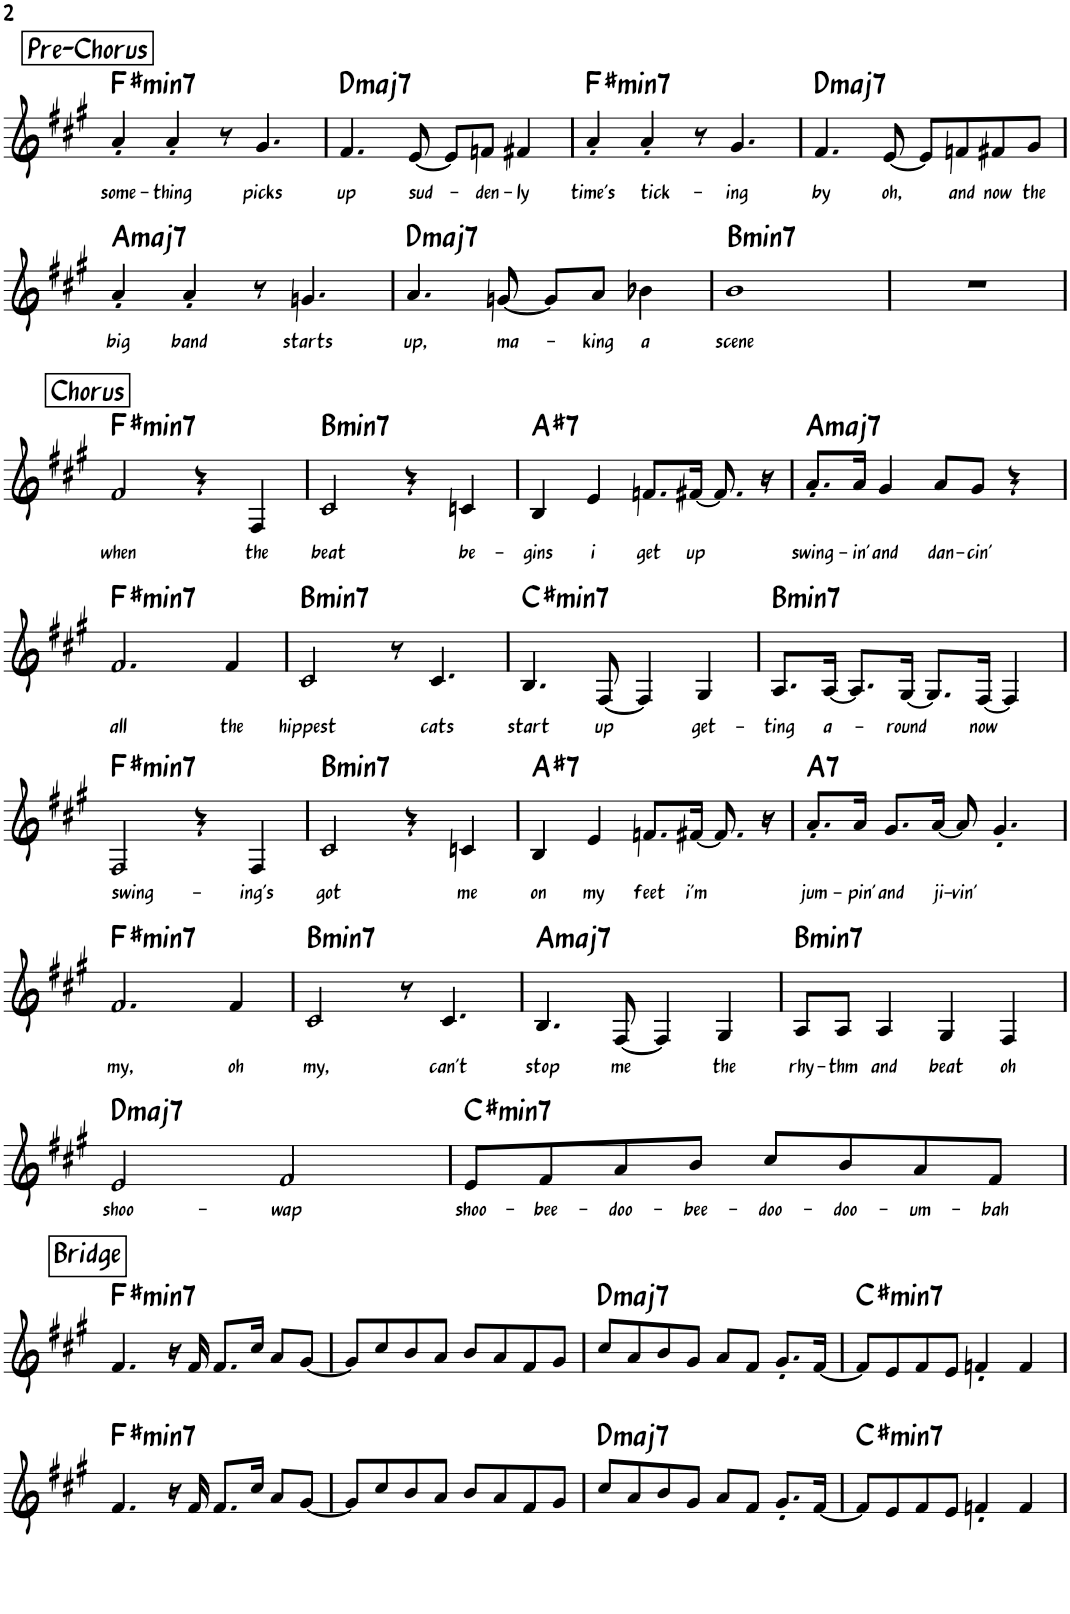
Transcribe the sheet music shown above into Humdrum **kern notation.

**kern	**kern	**kern	**text	**harte	**kern	**text	**harte
*part4	*part3	*part2	*part2	*part2	*part1	*part1	*part1
*staff4	*staff3	*staff2	*staff2	*	*staff1	*staff1	*
*I"Electric Bass	*I"Electric Bass	*I"Piano	*	*	*I"Bb Trumpet	*	*
*I'El. B.	*I'El. B.	*I'Pno.	*	*	*I'Bb Tpt.	*	*
!!LO:PB:g=z
*	*clefF4	*clefG2	*	*	*clefG2	*	*
*Trd7c12	*Trd7c12	*	*	*	*Trd1c2	*	*
*k[f#]	*k[f#]	*k[f#]	*	*	*k[f#c#g#]	*	*
*M4/4	*M4/4	*M4/4	*	*	*M4/4	*	*
!!LO:REH:place=s1:a:B:rj:fs=14:t=Pre-Chorus
=33	=33	=33	=33	=33	=33	=33	=33
!	!	!	!	!LO:H:kt=min7	!	!LO:LY:b	!LO:H:kt=min7
4EE'	4EE'	4g'	some-	E:min7	4a'/	some-	F#:min7
!	!	!	!	!	!	!LO:LY:b	!
4EE'	4EE'	4g'	-thing	.	4a'/	-thing	.
8r	8r	8r	.	.	8r	.	.
!	!	!	!	!	!	!LO:LY:b	!
8D	8D	4.f#	picks	.	4.g#/	picks	.
4r	4r	.	.	.	.	.	.
=34	=34	=34	=34	=34	=34	=34	=34
!	!	!	!	!LO:H:kt=maj7	!	!LO:LY:b	!LO:H:kt=maj7
4C'	4C'	4.e	up	C:maj7	4.f#/	up	D:maj7
8r	8r	.	.	.	.	.	.
!	!	!	!	!	!	!LO:LY:b	!
8EE	8EE	[8d	sud-	.	[8e/	sud-	.
8C\L	8C/L	8d/L]	.	.	8e/L]	.	.
!	!	!	!	!	!	!LO:LY:b	!
8EE\J	8EE/J	8d#X/J	-den-	.	8fn/J	-den-	.
!	!	!	!	!	!	!LO:LY:b	!
4D'	4D'	4e	-ly	.	4f#X/	-ly	.
=35	=35	=35	=35	=35	=35	=35	=35
!	!	!	!	!LO:H:kt=min7	!	!LO:LY:b	!LO:H:kt=min7
4EE'	4EE'	4g'	time's	E:min7	4a'/	time's	F#:min7
!	!	!	!	!	!	!LO:LY:b	!
4EE'	4EE'	4g'	tick-	.	4a'/	tick-	.
8r	8r	8r	.	.	8r	.	.
!	!	!	!	!	!	!LO:LY:b	!
8D	8D	4.f#	-ing	.	4.g#/	-ing	.
4r	4r	.	.	.	.	.	.
=36	=36	=36	=36	=36	=36	=36	=36
!	!	!	!	!LO:H:kt=maj7	!	!LO:LY:b	!LO:H:kt=maj7
4C'	4C'	4.e	by	C:maj7	4.f#/	by	D:maj7
8r	8r	.	.	.	.	.	.
!	!	!	!	!	!	!LO:LY:b	!
8EE	8EE	[8d	oh,	.	[8e/	oh,	.
8C\L	8C/L	8d/L]	.	.	8e/L]	.	.
!	!	!	!	!	!	!LO:LY:b	!
8EE\J	8EE/J	8d#X/J	and	.	8fn/	and	.
!	!	!	!	!	!	!LO:LY:b	!
4D'	4D'	8e/L	now	.	8f#X/	now	.
!	!	!	!	!	!	!LO:LY:b	!
.	.	8f#/J	the	.	8g#/J	the	.
!!LO:LB:g=z
=37	=37	=37	=37	=37	=37	=37	=37
!	!	!	!	!LO:H:kt=maj7	!	!LO:LY:b	!LO:H:kt=maj7
4GG'	4GG'	4g'	big	G:maj7	4a'/	big	A:maj7
!	!	!	!	!	!	!LO:LY:b	!
4GG	4GG	4g'	band	.	4a'/	band	.
8r	8r	8r	.	.	8r	.	.
!	!	!	!	!	!	!LO:LY:b	!
8D	8D	4.fn	starts	.	4.gn/	starts	.
4r	4r	.	.	.	.	.	.
=38	=38	=38	=38	=38	=38	=38	=38
!	!	!	!	!LO:H:kt=maj7	!	!LO:LY:b	!LO:H:kt=maj7
4C'	4C'	4.g	up,	C:maj7	4.a/	up,	D:maj7
8r	8r	.	.	.	.	.	.
!	!	!	!	!	!	!LO:LY:b	!
8FFn	8FFn	[8fn	ma-	.	[8gn/	ma-	.
8C\L	8C/L	8f/L]	.	.	8g/L]	.	.
!	!	!	!	!	!	!LO:LY:b	!
8FF\J	8FF/J	8g/J	-king	.	8a/J	-king	.
!	!	!	!	!	!	!LO:LY:b	!
4D'	4D'	4g#X	a	.	4b-X\	a	.
=39	=39	=39	=39	=39	=39	=39	=39
!	!	!	!	!LO:H:kt=min7	!	!LO:LY:b	!LO:H:kt=min7
4GG	4GG	1a	scene	A:min7	1b	scene	B:min7
4FFn	4FFn	.	.	.	.	.	.
4GG	4GG	.	.	.	.	.	.
4AA	4AA	.	.	.	.	.	.
=40	=40	=40	=40	=40	=40	=40	=40
4BB	4BB	1r	.	.	1r	.	.
4C	4C	.	.	.	.	.	.
4D	4D	.	.	.	.	.	.
4E	4E	.	.	.	.	.	.
!!LO:LB:g=z
!!LO:REH:place=s1:a:B:rj:fs=14:t=Chorus
=41	=41	=41	=41	=41	=41	=41	=41
!	!	!	!	!LO:H:kt=min7	!	!LO:LY:b	!LO:H:kt=min7
4EE	4EE	2e	when	E:min7	2f#/	when	F#:min7
4EE	4EE	.	.	.	.	.	.
4EE	4EE	4r	.	.	4r	.	.
!	!	!	!	!	!	!LO:LY:b	!
4D	4D	4e	the	.	4F#/	the	.
=42	=42	=42	=42	=42	=42	=42	=42
!	!	!	!	!LO:H:kt=min7	!	!LO:LY:b	!LO:H:kt=min7
4AA	4AA	2b	beat	A:min7	2c#/	beat	B:min7
4AA	4AA	.	.	.	.	.	.
8AA\L	8AA/L	4r	.	.	4r	.	.
8EE\J	8EE/J	.	.	.	.	.	.
!	!	!	!	!	!	!LO:LY:b	!
4AA	4AA	4b-X	be-	.	4cn/	be-	.
=43	=43	=43	=43	=43	=43	=43	=43
!	!	!	!	!LO:H:kt=7	!	!LO:LY:b	!LO:H:kt=7
4GG#X	4GG#X	4a	-gins	G#:7	4B/	-gins	A#:7
!	!	!	!	!	!	!LO:LY:b	!
4GG#	4GG#	4dd	i	.	4e/	i	.
!	!	!	!	!	!	!LO:LY:b	!
8GG#\L	8GG#/L	8.dd#X\L	get	.	8.fn/L	get	.
8EE\J	8EE/J	.	.	.	.	.	.
!	!	!	!	!	!	!LO:LY:b	!
.	.	[16ee\Jk	up	.	[16f#X/Jk	up	.
4GG#	4GG#	8.ee]	.	.	8.f#/]	.	.
.	.	16r	.	.	16r	.	.
=44	=44	=44	=44	=44	=44	=44	=44
!	!	!	!	!LO:H:kt=maj7	!	!LO:LY:b	!LO:H:kt=maj7
4GG	4GG	8.gg'\L	swing-	G:maj7	8.a'/L	swing-	A:maj7
!	!	!	!	!	!	!LO:LY:b	!
.	.	16gg\Jk	-in'	.	16a/Jk	-in'	.
!	!	!	!	!	!	!LO:LY:b	!
8.GG\L	8.GG/L	4ff#	and	.	4g#/	and	.
[16FFn\Jk	[16FFn/Jk	.	.	.	.	.	.
!	!	!	!	!	!	!LO:LY:b	!
8.FF\L]	8.FF/L]	8gg\L	dan-	.	8a/L	dan-	.
!	!	!	!	!	!	!LO:LY:b	!
.	.	8ff#\J	-cin'	.	8g#/J	-cin'	.
[16FF\Jk	[16FF/Jk	.	.	.	.	.	.
4FF]	4FF]	4r	.	.	4r	.	.
!!LO:LB:g=z
=45	=45	=45	=45	=45	=45	=45	=45
!	!	!	!	!LO:H:kt=min7	!	!LO:LY:b	!LO:H:kt=min7
4EE	4EE	2.ee	all	E:min7	2.f#/	all	F#:min7
4GG	4GG	.	.	.	.	.	.
4AA	4AA	.	.	.	.	.	.
!	!	!	!	!	!	!LO:LY:b	!
4D	4D	4ee	the	.	4f#/	the	.
=46	=46	=46	=46	=46	=46	=46	=46
!	!	!	!	!LO:H:kt=min7	!	!LO:LY:b	!LO:H:kt=min7
4AA	4AA	2b	hippest	A:min7	2c#/	hippest	B:min7
4BB	4BB	.	.	.	.	.	.
4E	4E	8r	.	.	8r	.	.
!	!	!	!	!	!	!LO:LY:b	!
.	.	4.b	cats	.	4.c#/	cats	.
4D	4D	.	.	.	.	.	.
=47	=47	=47	=47	=47	=47	=47	=47
!	!	!	!	!LO:H:kt=min7	!	!LO:LY:b	!LO:H:kt=min7
4BB	4BB	4.a	start	B:min7	4.B/	start	C#:min7
4BB	4BB	.	.	.	.	.	.
!	!	!	!	!	!	!LO:LY:b	!
.	.	[8e	up	.	[8F#/	up	.
8BB\L	8BB/L	4e]	.	.	4F#/]	.	.
8GG#X\J	8GG#X/J	.	.	.	.	.	.
!	!	!	!	!	!	!LO:LY:b	!
4BB	4BB	4f#	get-	.	4G#/	get-	.
=48	=48	=48	=48	=48	=48	=48	=48
!	!	!	!	!LO:H:kt=min7	!	!LO:LY:b	!LO:H:kt=min7
4AA	4AA	8.g/L	-ting	A:min7	8.A/L	-ting	B:min7
!	!	!	!	!	!	!LO:LY:b	!
.	.	[16g/Jk	a-	.	[16A/Jk	a-	.
8.AA\L	8.AA/L	8.g/L]	.	.	8.A/L]	.	.
!	!	!	!	!	!	!LO:LY:b	!
[16GG\Jk	[16GG/Jk	[16f#/Jk	-round	.	[16G#/Jk	-round	.
8.GG\L]	8.GG/L]	8.f#/L]	.	.	8.G#/L]	.	.
!	!	!	!	!	!	!LO:LY:b	!
[16GG\Jk	[16GG/Jk	[16e/Jk	now	.	[16F#/Jk	now	.
4GG]	4GG]	4e]	.	.	4F#/]	.	.
!!LO:LB:g=z
=49	=49	=49	=49	=49	=49	=49	=49
!	!	!	!	!LO:H:kt=min7	!	!LO:LY:b	!LO:H:kt=min7
4EE	4EE	2e	swing-	E:min7	2F#/	swing-	F#:min7
4EE	4EE	.	.	.	.	.	.
4EE	4EE	4r	.	.	4r	.	.
!	!	!	!	!	!	!LO:LY:b	!
4D	4D	4e	-ing's	.	4F#/	-ing's	.
=50	=50	=50	=50	=50	=50	=50	=50
!	!	!	!	!LO:H:kt=min7	!	!LO:LY:b	!LO:H:kt=min7
4AA	4AA	2b	got	A:min7	2c#/	got	B:min7
4AA	4AA	.	.	.	.	.	.
8AA\L	8AA/L	4r	.	.	4r	.	.
8EE\J	8EE/J	.	.	.	.	.	.
!	!	!	!	!	!	!LO:LY:b	!
4AA	4AA	4b-X	me	.	4cn/	me	.
=51	=51	=51	=51	=51	=51	=51	=51
!	!	!	!	!LO:H:kt=7	!	!LO:LY:b	!LO:H:kt=7
4GG#X	4GG#X	4a	on	G#:7	4B/	on	A#:7
!	!	!	!	!	!	!LO:LY:b	!
4GG#	4GG#	4dd	my	.	4e/	my	.
!	!	!	!	!	!	!LO:LY:b	!
8GG#\L	8GG#/L	8.dd#X\L	feet	.	8.fn/L	feet	.
8EE\J	8EE/J	.	.	.	.	.	.
!	!	!	!	!	!	!LO:LY:b	!
.	.	[16ee\Jk	i'm	.	[16f#X/Jk	i'm	.
4GG#	4GG#	8.ee]	.	.	8.f#/]	.	.
.	.	16r	.	.	16r	.	.
=52	=52	=52	=52	=52	=52	=52	=52
!	!	!	!	!LO:H:kt=7	!	!LO:LY:b	!LO:H:kt=7
4GG	4GG	8.gg'\L	jum-	G:7	8.a'/L	jum-	A:7
!	!	!	!	!	!	!LO:LY:b	!
.	.	16gg\Jk	-pin'	.	16a/Jk	-pin'	.
!	!	!	!	!	!	!LO:LY:b	!
8.GG\L	8.GG/L	8.ff#\L	and	.	8.g#/L	and	.
!	!	!	!	!	!	!LO:LY:b	!
[16FFn\Jk	[16FFn/Jk	[16gg\Jk	ji-	.	[16a/Jk	ji-	.
!	!	!	!	!	!	!LO:LY:b	!
8.FF\L]	8.FF/L]	8gg]	-vin'	.	8a/]	-vin'	.
.	.	4.ff#'	.	.	4.g#'/	.	.
[16FF\Jk	[16FF/Jk	.	.	.	.	.	.
4FF]	4FF]	.	.	.	.	.	.
!!LO:LB:g=z
=53	=53	=53	=53	=53	=53	=53	=53
!	!	!	!	!LO:H:kt=min7	!	!LO:LY:b	!LO:H:kt=min7
4EE	4EE	2.ee	my,	E:min7	2.f#/	my,	F#:min7
4GG	4GG	.	.	.	.	.	.
4AA	4AA	.	.	.	.	.	.
!	!	!	!	!	!	!LO:LY:b	!
4D	4D	4ee	oh	.	4f#/	oh	.
=54	=54	=54	=54	=54	=54	=54	=54
!	!	!	!	!LO:H:kt=min7	!	!LO:LY:b	!LO:H:kt=min7
4AA	4AA	2b	my,	A:min7	2c#/	my,	B:min7
4BB	4BB	.	.	.	.	.	.
4Fn	4Fn	8r	.	.	8r	.	.
!	!	!	!	!	!	!LO:LY:b	!
.	.	4.b	can't	.	4.c#/	can't	.
4D	4D	.	.	.	.	.	.
=55	=55	=55	=55	=55	=55	=55	=55
!	!	!	!	!LO:H:kt=maj7	!	!LO:LY:b	!LO:H:kt=maj7
4GG	4GG	4.a	stop	G:maj7	4.B/	stop	A:maj7
4GG	4GG	.	.	.	.	.	.
!	!	!	!	!	!	!LO:LY:b	!
.	.	[8e	me	.	[8F#/	me	.
8GG\L	8GG/L	4e]	.	.	4F#/]	.	.
8GG#X\J	8GG#X/J	.	.	.	.	.	.
!	!	!	!	!	!	!LO:LY:b	!
4BB	4BB	4f#	the	.	4G#/	the	.
=56	=56	=56	=56	=56	=56	=56	=56
!	!	!	!	!LO:H:kt=min7	!	!LO:LY:b	!LO:H:kt=min7
4AA	4AA	8g/L	rhy-	A:min7	8A/L	rhy-	B:min7
!	!	!	!	!	!	!LO:LY:b	!
.	.	8g/J	-thm	.	8A/J	-thm	.
!	!	!	!	!	!	!LO:LY:b	!
8.AA\L	8.AA/L	4g	and	.	4A/	and	.
[16BB\Jk	[16BB/Jk	.	.	.	.	.	.
!	!	!	!	!	!	!LO:LY:b	!
8.BB\L]	8.BB/L]	4f#	beat	.	4G#/	beat	.
[16BB\Jk	[16BB/Jk	.	.	.	.	.	.
!	!	!	!	!	!	!LO:LY:b	!
4BB]	4BB]	4e	oh	.	4F#/	oh	.
!!LO:LB:g=z
=57	=57	=57	=57	=57	=57	=57	=57
!	!	!	!	!LO:H:kt=maj7	!	!LO:LY:b	!LO:H:kt=maj7
4C	4C	2d	shoo-	C:maj7	2e/	shoo-	D:maj7
4C	4C	.	.	.	.	.	.
!	!	!	!	!	!	!LO:LY:b	!
8C\L	8C/L	2e	-wap	.	2f#/	-wap	.
8BB\J	8BB/J	.	.	.	.	.	.
8C\L	8C/L	.	.	.	.	.	.
8BB\J	8BB/J	.	.	.	.	.	.
=58	=58	=58	=58	=58	=58	=58	=58
!	!	!	!	!LO:H:kt=min7	!	!LO:LY:b	!LO:H:kt=min7
4BB	4BB	8d/L	shoo-	B:min7	8e/L	shoo-	C#:min7
!	!	!	!	!	!	!LO:LY:b	!
.	.	8e/J	-bee-	.	8f#/	-bee-	.
!	!	!	!	!	!	!LO:LY:b	!
4r	4r	8g/L	-doo-	.	8a/	-doo-	.
!	!	!	!	!	!	!LO:LY:b	!
.	.	8a/J	-bee-	.	8b/J	-bee-	.
!	!	!	!	!	!	!LO:LY:b	!
2r	2r	8b/L	-doo-	.	8cc#/L	-doo-	.
!	!	!	!	!	!	!LO:LY:b	!
.	.	8a/J	-doo-	.	8b/	-doo-	.
!	!	!	!	!	!	!LO:LY:b	!
.	.	8g/L	-um-	.	8a/	-um-	.
!	!	!	!	!	!	!LO:LY:b	!
.	.	8e/J	-bah	.	8f#/J	-bah	.
!!LO:LB:g=z
!!LO:REH:place=s1:a:B:rj:fs=14:t=Bridge
=59	=59	=59	=59	=59	=59	=59	=59
!	!	!	!	!LO:H:kt=min7	!	!	!LO:H:kt=min7
4EE	4EE	4.e	.	E:min7	4.f#/	.	F#:min7
4FF#	4FF#	.	.	.	.	.	.
.	.	16r	.	.	16r	.	.
.	.	16e	.	.	16f#/	.	.
4BB	4BB	8.e/L	.	.	8.f#/L	.	.
.	.	16b/Jk	.	.	16cc#/Jk	.	.
4AA	4AA	8g/L	.	.	8a/L	.	.
.	.	[8f#/J	.	.	[8g#/J	.	.
=60	=60	=60	=60	=60	=60	=60	=60
8.E'\L	8.E'\L	8f#/L]	.	.	8g#/L]	.	.
.	.	8b/J	.	.	8cc#/	.	.
16E\Jk	16E\Jk	.	.	.	.	.	.
8.D'\L	8.D'/L	8a/L	.	.	8b/	.	.
.	.	8g/J	.	.	8a/J	.	.
[16AA\Jk	[16AA/Jk	.	.	.	.	.	.
8.AA]	8.AA]	8a/L	.	.	8b/L	.	.
.	.	8g/J	.	.	8a/	.	.
16r	16r	.	.	.	.	.	.
4BB	4BB	8e/L	.	.	8f#/	.	.
.	.	8f#/J	.	.	8g#/J	.	.
=61	=61	=61	=61	=61	=61	=61	=61
!	!	!	!	!LO:H:kt=maj7	!	!	!LO:H:kt=maj7
4C	4C	8b/L	.	C:maj7	8cc#/L	.	D:maj7
.	.	8g/J	.	.	8a/	.	.
4AA	4AA	8a/L	.	.	8b/	.	.
.	.	8f#/J	.	.	8g#/J	.	.
8.EE'\L	8.EE'/L	8g/L	.	.	8a/L	.	.
.	.	8e/J	.	.	8f#/J	.	.
16EE\Jk	16EE/Jk	.	.	.	.	.	.
4C	4C	8.f#'/L	.	.	8.g#'/L	.	.
.	.	[16e/Jk	.	.	[16f#/Jk	.	.
=62	=62	=62	=62	=62	=62	=62	=62
!	!	!	!	!LO:H:kt=min7	!	!	!LO:H:kt=min7
8BB\L	8BB/L	8e/L]	.	B:min7	8f#/L]	.	C#:min7
8EE\J	8EE/J	8d/J	.	.	8e/	.	.
8.E-X'\L	8.E-X'/L	8e/L	.	.	8f#/	.	.
.	.	8d/J	.	.	8e/J	.	.
[16BB\Jk	[16BB/Jk	.	.	.	.	.	.
4BB]	4BB]	4d#X'	.	.	4fn'/	.	.
4D	4D	4d#	.	.	4f/	.	.
!!LO:LB:g=z
=63	=63	=63	=63	=63	=63	=63	=63
!	!	!	!	!LO:H:kt=min7	!	!	!LO:H:kt=min7
4EE	4EE	4.e	.	E:min7	4.f#/	.	F#:min7
4FF#	4FF#	.	.	.	.	.	.
.	.	16r	.	.	16r	.	.
.	.	16e	.	.	16f#/	.	.
8.BB'\L	8.BB'/L	8.e/L	.	.	8.f#/L	.	.
16BB\Jk	16BB/Jk	16b/Jk	.	.	16cc#/Jk	.	.
4AA	4AA	8g/L	.	.	8a/L	.	.
.	.	[8f#/J	.	.	[8g#/J	.	.
=64	=64	=64	=64	=64	=64	=64	=64
8.E'\L	8.E'\L	8f#/L]	.	.	8g#/L]	.	.
.	.	8b/J	.	.	8cc#/	.	.
16E\Jk	16E\Jk	.	.	.	.	.	.
8.BB'\L	8.BB'/L	8a/L	.	.	8b/	.	.
.	.	8g/J	.	.	8a/J	.	.
[16GG\Jk	[16GG/Jk	.	.	.	.	.	.
4GG]	4GG]	8a/L	.	.	8b/L	.	.
.	.	8g/J	.	.	8a/	.	.
4BB'	4BB'	8e/L	.	.	8f#/	.	.
.	.	8f#/J	.	.	8g#/J	.	.
=65	=65	=65	=65	=65	=65	=65	=65
!	!	!	!	!LO:H:kt=maj7	!	!	!LO:H:kt=maj7
4E'	4E'	8b/L	.	C:maj7	8cc#/L	.	D:maj7
.	.	8g/J	.	.	8a/	.	.
4C	4C	8a/L	.	.	8b/	.	.
.	.	8f#/J	.	.	8g#/J	.	.
4GG	4GG	8g/L	.	.	8a/L	.	.
.	.	8e/J	.	.	8f#/J	.	.
4C	4C	8.f#'/L	.	.	8.g#'/L	.	.
.	.	[16e/Jk	.	.	[16f#/Jk	.	.
=66	=66	=66	=66	=66	=66	=66	=66
!	!	!	!	!LO:H:kt=min7	!	!	!LO:H:kt=min7
8.BB'\L	8.BB'/L	8e/L]	.	B:min7	8f#/L]	.	C#:min7
.	.	8d/J	.	.	8e/	.	.
16BB\Jk	16BB/Jk	.	.	.	.	.	.
4D	4D	8e/L	.	.	8f#/	.	.
.	.	8d/J	.	.	8e/J	.	.
4BB	4BB	4d#X'	.	.	4fn'/	.	.
4AA	4AA	4d#	.	.	4f/	.	.
=	=	=	=	=	=	=	=
*-	*-	*-	*-	*-	*-	*-	*-
